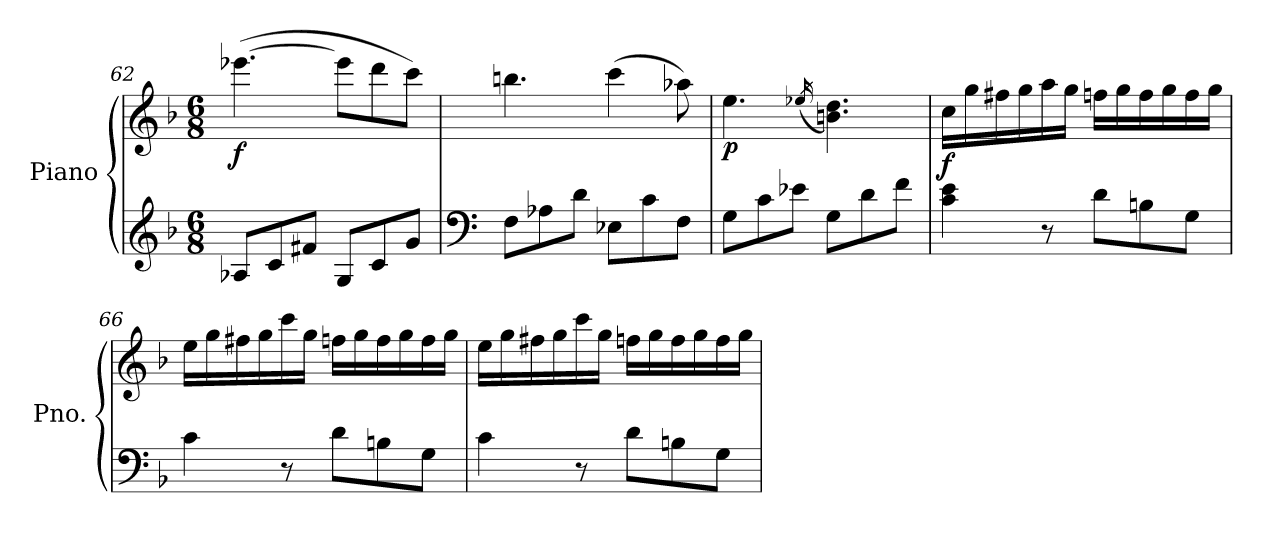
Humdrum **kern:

**kern	**kern	**dynam
*part1	*part1	*part1
*staff2	*staff1	*staff1/2
*I"Piano	*	*
*I'Pno.	*	*
!!LO:LB:g=z
*clefG2	*clefG2	*
*k[b-]	*k[b-]	*
*M6/8	*M6/8	*
=62	=62	=62
!	!	!LO:DY:b
8A-X/L	(>[4.eee-X\	f
8c/	.	.
8f#X/J	.	.
8G/L	8eee-\L]	.
8c/	8ddd\	.
8g/J	8ccc\J)	.
=63	=63	=63
*clefF4	*	*
8F\L	4.bbn\	.
8A-X\	.	.
8d\J	.	.
8E-X\L	(>4ccc\	.
8c\	.	.
8F\J	8aa-X\)	.
=64	=64	=64
!	!	!LO:DY:b
8G\L	4.ee\	p
8c\	.	.
8e-X\J	.	.
.	(<16qee-X!/	.
8G\L	4.bn\ 4.dd\)	.
8d\	.	.
8f\J	.	.
=65	=65	=65
!	!	!LO:DY:b
4c\ 4e\	16cc\LL	f
.	16gg\	.
.	16ff#X\	.
.	16gg\	.
8r	16aa\	.
.	16gg\JJ	.
8d\L	16ffn\LL	.
.	16gg\	.
8Bn\	16ff\	.
.	16gg\	.
8G\J	16ff\	.
.	16gg\JJ	.
=66	=66	=66
4c\	16ee\LL	.
.	16gg\	.
.	16ff#X\	.
.	16gg\	.
8r	16ccc\	.
.	16gg\JJ	.
8d\L	16ffn\LL	.
.	16gg\	.
8Bn\	16ff\	.
.	16gg\	.
8G\J	16ff\	.
.	16gg\JJ	.
!!LO:PB:g=z
=67	=67	=67
4c\	16ee\LL	.
.	16gg\	.
.	16ff#X\	.
.	16gg\	.
8r	16ccc\	.
.	16gg\JJ	.
8d\L	16ffn\LL	.
.	16gg\	.
8Bn\	16ff\	.
.	16gg\	.
8G\J	16ff\	.
.	16gg\JJ	.
=	=	=
*-	*-	*-
